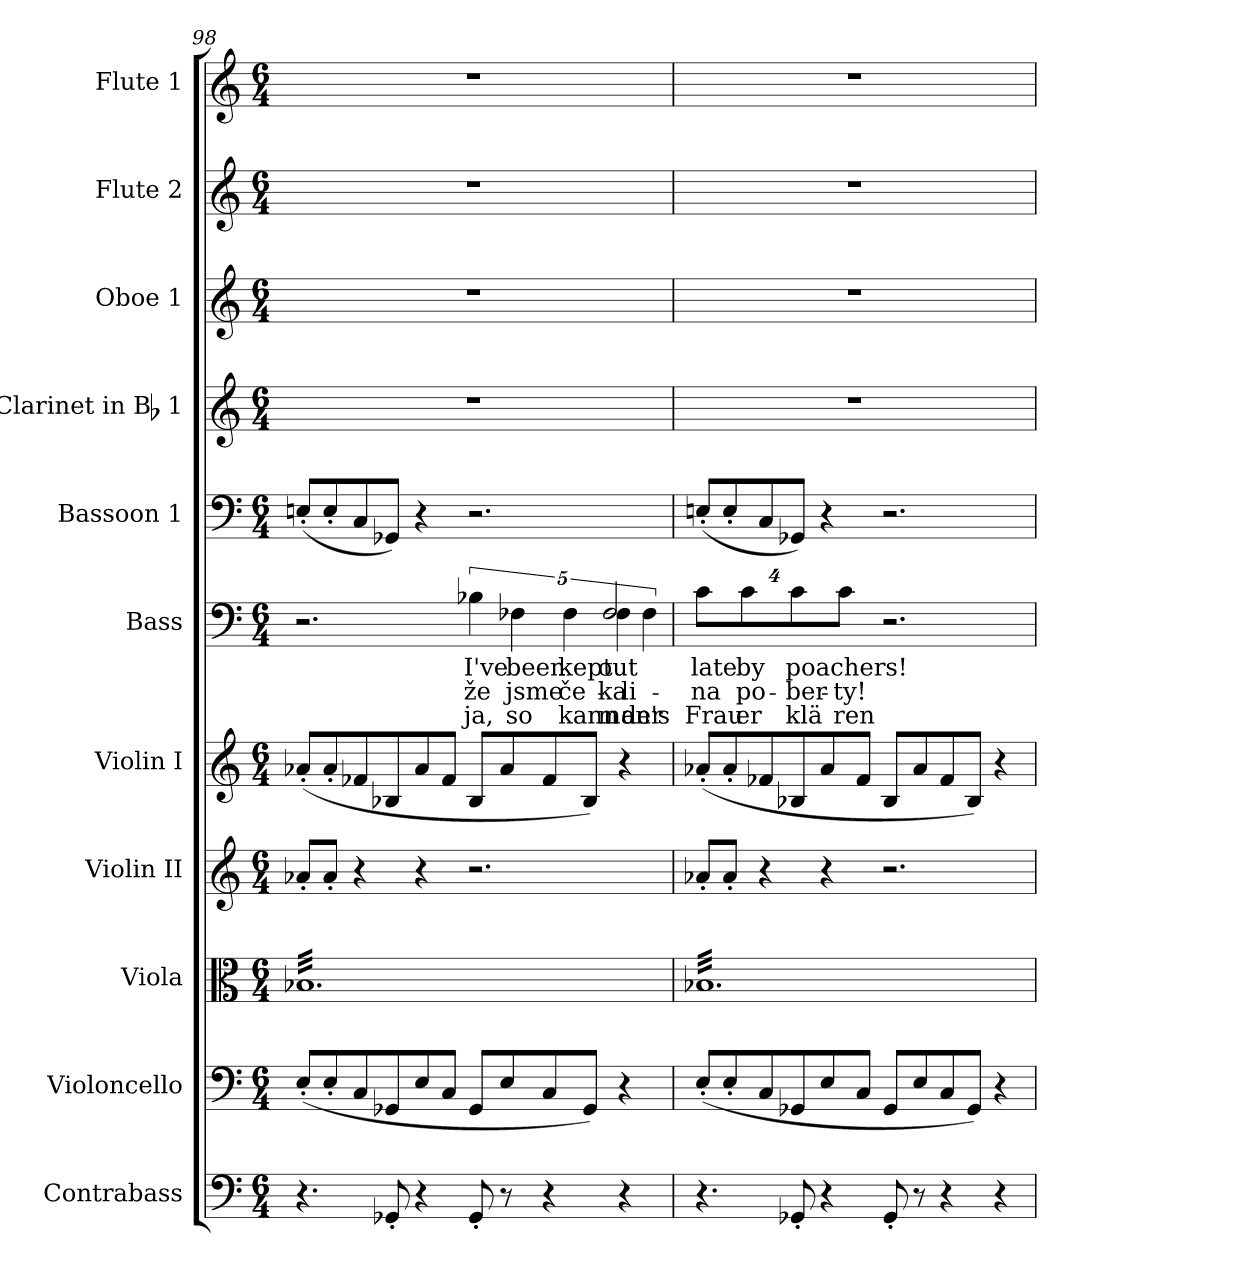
**kern	**kern	**kern	**kern	**kern	**kern	**text	**text	**text	**kern	**kern	**kern	**kern	**kern
*part11	*part10	*part9	*part8	*part7	*part6	*part6	*part6	*part6	*part5	*part4	*part3	*part2	*part1
*staff11	*staff10	*staff9	*staff8	*staff7	*staff6	*staff6	*staff6	*staff6	*staff5	*staff4	*staff3	*staff2	*staff1
*I"Contrabass	*I"Violoncello	*I"Viola	*I"Violin II	*I"Violin I	*I"Bass	*	*	*	*I"Bassoon 1	*I"Clarinet in Bb 1	*I"Oboe 1	*I"Flute 2	*I"Flute 1
*I'Cb.	*I'Vc.	*I'Vla.	*I'Vln. II	*I'Vln. I	*I'B.	*	*	*	*I'Bsn. 1	*I'Cl. 1	*I'Ob. 1	*I'Fl. 2	*I'Fl. 1
*clefF4	*clefF4	*clefC3	*clefG2	*clefG2	*clefF4	*	*	*	*clefF4	*clefG2	*clefG2	*clefG2	*clefG2
*ITrd7c12	*	*	*	*	*	*	*	*	*	*ITrd1c2	*	*	*
*k[]	*k[]	*k[]	*k[]	*k[]	*k[]	*	*	*	*k[]	*k[b-e-]	*k[]	*k[]	*k[]
*C:	*C:	*C:	*C:	*C:	*C:	*	*	*	*C:	*B-:	*C:	*C:	*C:
*M6/4	*M6/4	*M6/4	*M6/4	*M6/4	*M6/4	*	*	*	*M6/4	*M6/4	*M6/4	*M6/4	*M6/4
=98	=98	=98	=98	=98	=98	=98	=98	=98	=98	=98	=98	=98	=98
*	*	*	*	*	*^	*	*	*	*	*	*	*	*
*	*	*tremolo	*	*	*	*	*	*	*	*	*	*	*	*
4.r	(8E'L	32B-XLLL	8a-X'L	(8a-X'L	2.ryy	2.r	.	.	.	(8En'L	2%3r	2%3r	2%3r	2%3r
.	.	32B-X	.	.	.	.	.	.	.	.	.	.	.	.
.	.	32B-X	.	.	.	.	.	.	.	.	.	.	.	.
.	.	32B-X	.	.	.	.	.	.	.	.	.	.	.	.
.	8E'	32B-X	8a-'J	8a-'	.	.	.	.	.	8E'	.	.	.	.
.	.	32B-X	.	.	.	.	.	.	.	.	.	.	.	.
.	.	32B-X	.	.	.	.	.	.	.	.	.	.	.	.
.	.	32B-X	.	.	.	.	.	.	.	.	.	.	.	.
.	8C	32B-X	4r	8f-X	.	.	.	.	.	8C	.	.	.	.
.	.	32B-X	.	.	.	.	.	.	.	.	.	.	.	.
.	.	32B-X	.	.	.	.	.	.	.	.	.	.	.	.
.	.	32B-X	.	.	.	.	.	.	.	.	.	.	.	.
8GGG-X'	8GG-X	32B-X	.	8B-X	.	.	.	.	.	8GG-XJ)	.	.	.	.
.	.	32B-X	.	.	.	.	.	.	.	.	.	.	.	.
.	.	32B-X	.	.	.	.	.	.	.	.	.	.	.	.
.	.	32B-X	.	.	.	.	.	.	.	.	.	.	.	.
4r	8E	32B-X	4r	8a-	.	.	.	.	.	4r	.	.	.	.
.	.	32B-X	.	.	.	.	.	.	.	.	.	.	.	.
.	.	32B-X	.	.	.	.	.	.	.	.	.	.	.	.
.	.	32B-X	.	.	.	.	.	.	.	.	.	.	.	.
.	8CJ	32B-X	.	8f-J	.	.	.	.	.	.	.	.	.	.
.	.	32B-X	.	.	.	.	.	.	.	.	.	.	.	.
.	.	32B-X	.	.	.	.	.	.	.	.	.	.	.	.
.	.	32B-X	.	.	.	.	.	.	.	.	.	.	.	.
*	*	*	*	*	*Xtuplet	*tuplet	*	*	*	*	*	*	*	*
8GGG-'	8GG-L	32B-X	2.r	8B-L	20%3ryy	20%3B-X	I've	že	ja,	2.r	.	.	.	.
.	.	32B-X	.	.	.	.	.	.	.	.	.	.	.	.
.	.	32B-X	.	.	.	.	.	.	.	.	.	.	.	.
.	.	32B-X	.	.	.	.	.	.	.	.	.	.	.	.
8r	8E	32B-X	.	8a-	.	.	.	.	.	.	.	.	.	.
.	.	.	.	.	20%3ryy	20%3F-X	been	jsme	so	.	.	.	.	.
.	.	32B-X	.	.	.	.	.	.	.	.	.	.	.	.
.	.	32B-X	.	.	.	.	.	.	.	.	.	.	.	.
.	.	32B-X	.	.	.	.	.	.	.	.	.	.	.	.
4r	8C	32B-X	.	8f-	.	.	.	.	.	.	.	.	.	.
.	.	32B-X	.	.	.	.	.	.	.	.	.	.	.	.
.	.	.	.	.	20%3ryy	20%3F-	kept	če-	kann	.	.	.	.	.
.	.	32B-X	.	.	.	.	.	.	.	.	.	.	.	.
.	.	32B-X	.	.	.	.	.	.	.	.	.	.	.	.
.	8GG-J)	32B-X	.	8B-J)	.	.	.	.	.	.	.	.	.	.
.	.	32B-X	.	.	.	.	.	.	.	.	.	.	.	.
.	.	32B-X	.	.	.	.	.	.	.	.	.	.	.	.
.	.	.	.	.	10%3F-	20%3F-!	out	ka-	man's	.	.	.	.	.
.	.	32B-X	.	.	.	.	.	.	.	.	.	.	.	.
4r	4r	32B-X	.	4r	.	.	.	.	.	.	.	.	.	.
.	.	32B-X	.	.	.	.	.	.	.	.	.	.	.	.
.	.	32B-X	.	.	.	.	.	.	.	.	.	.	.	.
.	.	32B-X	.	.	.	.	.	.	.	.	.	.	.	.
.	.	.	.	.	.	20%3F-!	.	li	der	.	.	.	.	.
.	.	32B-X	.	.	.	.	.	.	.	.	.	.	.	.
.	.	32B-X	.	.	.	.	.	.	.	.	.	.	.	.
.	.	32B-X	.	.	.	.	.	.	.	.	.	.	.	.
.	.	32B-XJJJ	.	.	.	.	.	.	.	.	.	.	.	.
*	*	*	*	*	*v	*v	*	*	*	*	*	*	*	*
=99	=99	=99	=99	=99	=99	=99	=99	=99	=99	=99	=99	=99	=99
4.r	(8E'L	32B-XLLL	8a-X'L	(8a-X'L	16%3c\L	late	na	Frau	(8En'L	2%3r	2%3r	2%3r	2%3r
.	.	32B-X	.	.	.	.	.	.	.	.	.	.	.
.	.	32B-X	.	.	.	.	.	.	.	.	.	.	.
.	.	32B-X	.	.	.	.	.	.	.	.	.	.	.
.	8E'	32B-X	8a-'J	8a-'	.	.	.	.	8E'	.	.	.	.
.	.	32B-X	.	.	.	.	.	.	.	.	.	.	.
.	.	32B-X	.	.	16%3c\	by	po-	er	.	.	.	.	.
.	.	32B-X	.	.	.	.	.	.	.	.	.	.	.
.	8C	32B-X	4r	8f-X	.	.	.	.	8C	.	.	.	.
.	.	32B-X	.	.	.	.	.	.	.	.	.	.	.
.	.	32B-X	.	.	.	.	.	.	.	.	.	.	.
.	.	32B-X	.	.	.	.	.	.	.	.	.	.	.
8GGG-X'	8GG-X	32B-X	.	8B-X	16%3c\	poachers!	ber-	klä	8GG-XJ)	.	.	.	.
.	.	32B-X	.	.	.	.	.	.	.	.	.	.	.
.	.	32B-X	.	.	.	.	.	.	.	.	.	.	.
.	.	32B-X	.	.	.	.	.	.	.	.	.	.	.
4r	8E	32B-X	4r	8a-	.	.	.	.	4r	.	.	.	.
.	.	32B-X	.	.	.	.	.	.	.	.	.	.	.
.	.	32B-X	.	.	16%3c\J	.	ty!	ren	.	.	.	.	.
.	.	32B-X	.	.	.	.	.	.	.	.	.	.	.
.	8CJ	32B-X	.	8f-J	.	.	.	.	.	.	.	.	.
.	.	32B-X	.	.	.	.	.	.	.	.	.	.	.
.	.	32B-X	.	.	.	.	.	.	.	.	.	.	.
.	.	32B-X	.	.	.	.	.	.	.	.	.	.	.
8GGG-'	8GG-L	32B-X	2.r	8B-L	2.r	.	.	.	2.r	.	.	.	.
.	.	32B-X	.	.	.	.	.	.	.	.	.	.	.
.	.	32B-X	.	.	.	.	.	.	.	.	.	.	.
.	.	32B-X	.	.	.	.	.	.	.	.	.	.	.
8r	8E	32B-X	.	8a-	.	.	.	.	.	.	.	.	.
.	.	32B-X	.	.	.	.	.	.	.	.	.	.	.
.	.	32B-X	.	.	.	.	.	.	.	.	.	.	.
.	.	32B-X	.	.	.	.	.	.	.	.	.	.	.
4r	8C	32B-X	.	8f-	.	.	.	.	.	.	.	.	.
.	.	32B-X	.	.	.	.	.	.	.	.	.	.	.
.	.	32B-X	.	.	.	.	.	.	.	.	.	.	.
.	.	32B-X	.	.	.	.	.	.	.	.	.	.	.
.	8GG-J)	32B-X	.	8B-J)	.	.	.	.	.	.	.	.	.
.	.	32B-X	.	.	.	.	.	.	.	.	.	.	.
.	.	32B-X	.	.	.	.	.	.	.	.	.	.	.
.	.	32B-X	.	.	.	.	.	.	.	.	.	.	.
4r	4r	32B-X	.	4r	.	.	.	.	.	.	.	.	.
.	.	32B-X	.	.	.	.	.	.	.	.	.	.	.
.	.	32B-X	.	.	.	.	.	.	.	.	.	.	.
.	.	32B-X	.	.	.	.	.	.	.	.	.	.	.
.	.	32B-X	.	.	.	.	.	.	.	.	.	.	.
.	.	32B-X	.	.	.	.	.	.	.	.	.	.	.
.	.	32B-X	.	.	.	.	.	.	.	.	.	.	.
.	.	32B-XJJJ	.	.	.	.	.	.	.	.	.	.	.
*	*	*Xtremolo	*	*	*	*	*	*	*	*	*	*	*
=	=	=	=	=	=	=	=	=	=	=	=	=	=
*-	*-	*-	*-	*-	*-	*-	*-	*-	*-	*-	*-	*-	*-
